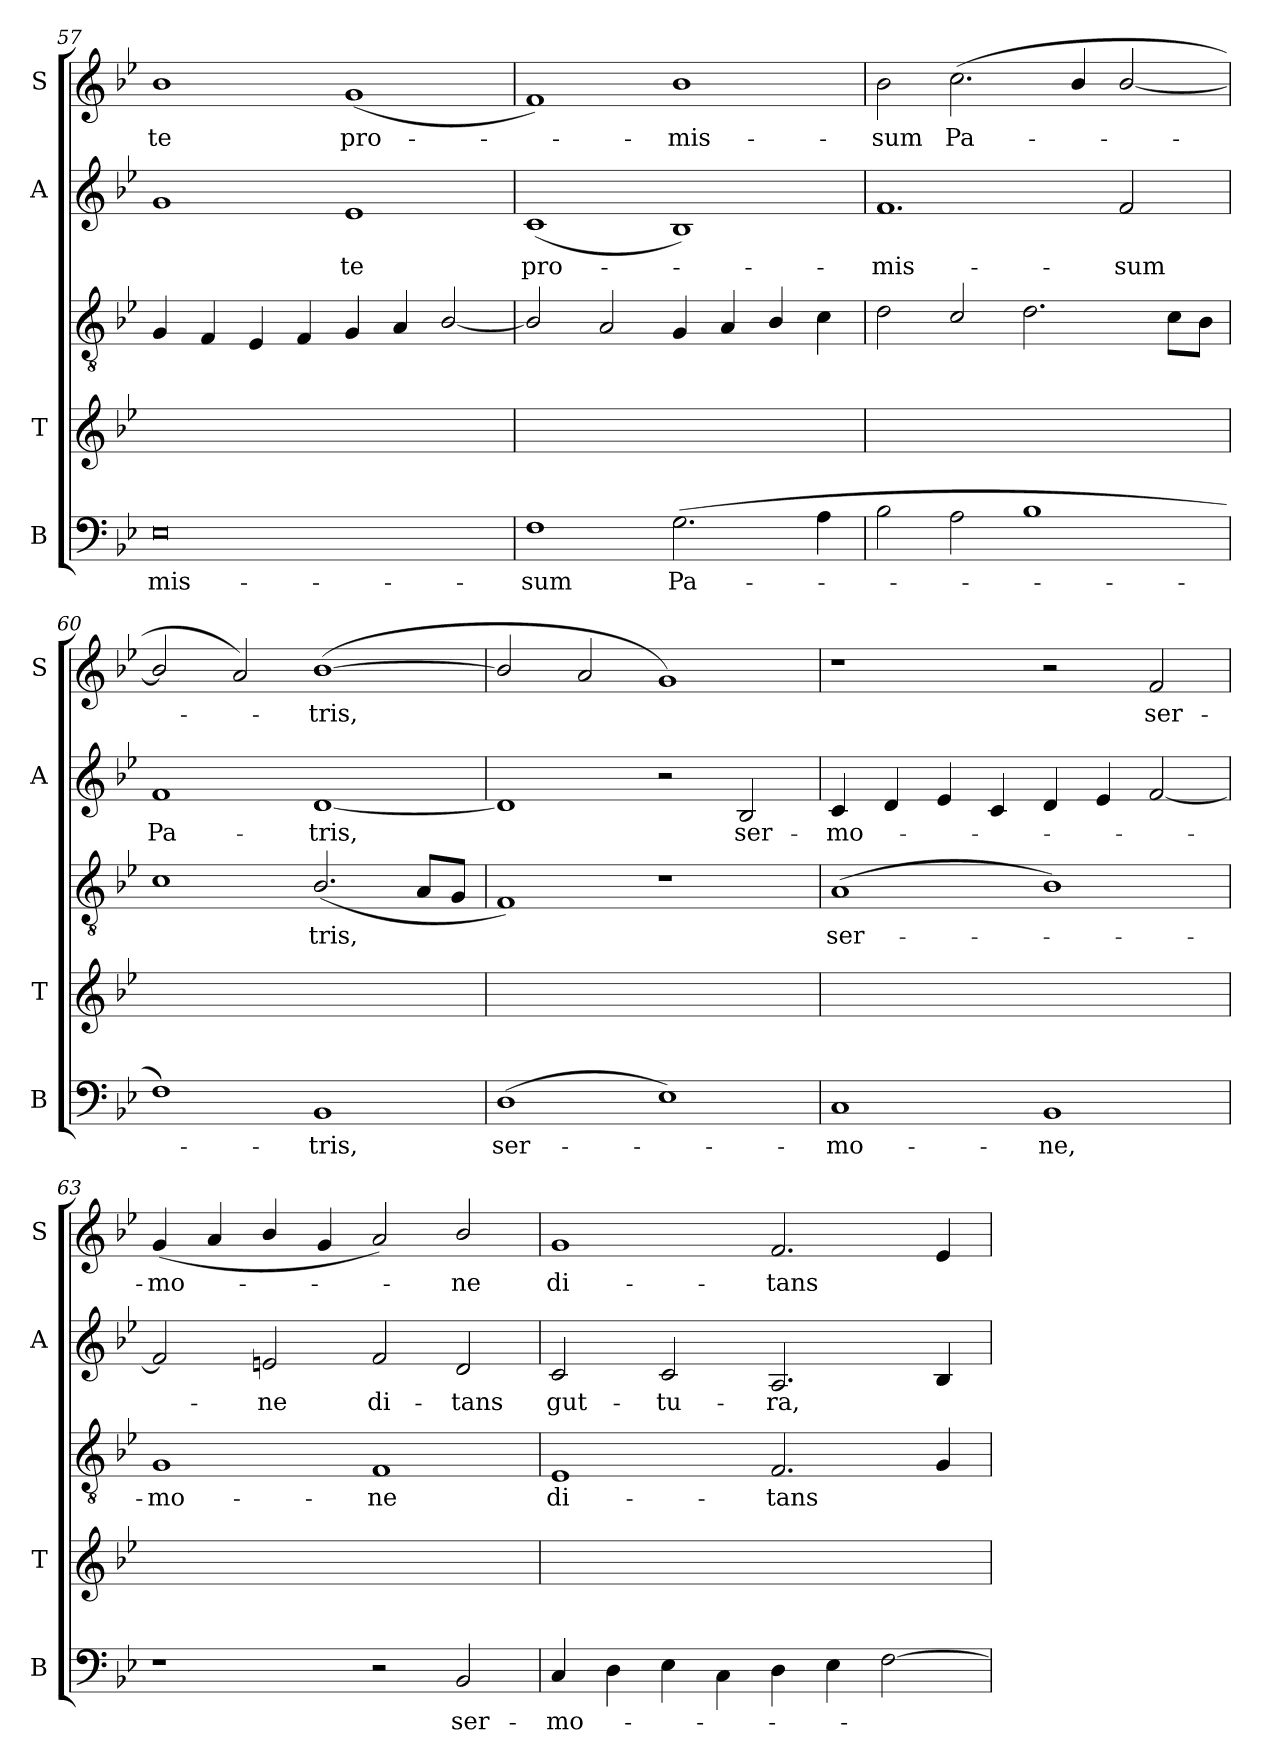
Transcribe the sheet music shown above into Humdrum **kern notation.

**kern	**text	**kern	**kern	**text	**kern	**text	**kern	**text
*part4	*part4	*part3	*part3	*part3	*part2	*part2	*part1	*part1
*staff5	*staff5	*staff4	*staff3	*staff3	*staff2	*staff2	*staff1	*staff1
*I"B	*	*I"T	*	*	*I"A	*	*I"S	*
*I'B	*	*I'T	*	*	*I'A	*	*I'S	*
!!LO:LB:g=z
*clefF4	*	*clefG2	*clefGv2	*	*clefG2	*	*clefG2	*
*k[b-e-]	*	*k[b-e-]	*k[b-e-]	*	*k[b-e-]	*	*k[b-e-]	*
*B-:	*	*B-:	*B-:	*	*B-:	*	*B-:	*
=57	=57	=57	=57	=57	=57	=57	=57	=57
!	!LO:LY:b	!	!	!	!	!	!	!LO:LY:b
0E-	mis-	0ryy	4G/	.	1g	.	1b-	te
.	.	.	4F/	.	.	.	.	.
.	.	.	4E-/	.	.	.	.	.
.	.	.	4F/	.	.	.	.	.
!	!	!	!	!	!	!LO:LY:b	!	!LO:LY:b
.	.	.	4G/	.	1e-	te	(<1g	pro-
.	.	.	4A/	.	.	.	.	.
.	.	.	[2B-/	.	.	.	.	.
=58	=58	=58	=58	=58	=58	=58	=58	=58
!	!LO:LY:b	!	!	!	!	!LO:LY:b	!	!
1F	-sum	0ryy	2B-/]	.	(<1c	pro-	1f)	.
.	.	.	2A/	.	.	.	.	.
!	!LO:LY:b	!	!	!	!	!	!	!LO:LY:b
(>2.G\	Pa-	.	4G/	.	1B-)	.	1b-	mis-
.	.	.	4A/	.	.	.	.	.
.	.	.	4B-/	.	.	.	.	.
4A\	.	.	4c\	.	.	.	.	.
=59	=59	=59	=59	=59	=59	=59	=59	=59
!	!	!	!	!	!	!LO:LY:b	!	!LO:LY:b
2B-\	.	0ryy	2d\	.	1.f	mis-	2b-\	-sum
!	!	!	!	!	!	!	!	!LO:LY:b
2A\	.	.	2c/	.	.	.	(<2.cc\	Pa-
1B-	.	.	2.d\	.	.	.	.	.
.	.	.	.	.	.	.	4b-/	.
!	!	!	!	!	!	!LO:LY:b	!	!
.	.	.	.	.	2f/	-sum	[2b-/	.
.	.	.	8c\L	.	.	.	.	.
.	.	.	8B-\J	.	.	.	.	.
=60	=60	=60	=60	=60	=60	=60	=60	=60
!	!	!	!	!	!	!LO:LY:b	!	!
1F)	.	0ryy	1c	.	1f	Pa-	2b-/]	.
.	.	.	.	.	.	.	2a/)	.
!	!LO:LY:b	!	!	!LO:LY:b	!	!LO:LY:b	!	!LO:LY:b
1BB-	tris,	.	(<2.B-/	tris,	[1d	-tris,	(<[1b-	tris,
.	.	.	8A/L	.	.	.	.	.
.	.	.	8G/J	.	.	.	.	.
=61	=61	=61	=61	=61	=61	=61	=61	=61
!	!LO:LY:b	!	!	!	!	!	!	!
(>1D	ser-	0ryy	1F)	.	1d]	.	2b-/]	.
.	.	.	.	.	.	.	2a/	.
1E-)	.	.	1r	.	2r	.	1g)	.
!	!	!	!	!	!	!LO:LY:b	!	!
.	.	.	.	.	2B-/	ser-	.	.
!!LO:PB:g=z
=62	=62	=62	=62	=62	=62	=62	=62	=62
!	!LO:LY:b	!	!	!LO:LY:b	!	!LO:LY:b	!	!
1C	mo-	0ryy	(<1A	ser-	4c/	-mo-	1r	.
.	.	.	.	.	4d/	.	.	.
.	.	.	.	.	4e-/	.	.	.
.	.	.	.	.	4c/	.	.	.
!	!LO:LY:b	!	!	!	!	!	!	!
1BB-	-ne,	.	1B-)	.	4d/	.	2r	.
.	.	.	.	.	4e-/	.	.	.
!	!	!	!	!	!	!	!	!LO:LY:b
.	.	.	.	.	[2f/	.	2f/	ser-
!!LO:LB:g=z
=63	=63	=63	=63	=63	=63	=63	=63	=63
!	!	!	!	!LO:LY:b	!	!	!	!LO:LY:b
1r	.	0ryy	1G	mo-	2f/]	.	(<4g/	-mo-
.	.	.	.	.	.	.	4a/	.
!	!	!	!	!	!	!LO:LY:b	!	!
.	.	.	.	.	2en/	ne	4b-/	.
.	.	.	.	.	.	.	4g/	.
!	!	!	!	!LO:LY:b	!	!LO:LY:b	!	!
2r	.	.	1F	-ne	2f/	di-	2a/)	.
!	!LO:LY:b	!	!	!	!	!LO:LY:b	!	!LO:LY:b
2BB-/	ser-	.	.	.	2d/	-tans	2b-/	ne
=64	=64	=64	=64	=64	=64	=64	=64	=64
!	!LO:LY:b	!	!	!LO:LY:b	!	!LO:LY:b	!	!LO:LY:b
4C/	-mo-	0ryy	1E-	di-	2c/	gut-	1g	di-
4D\	.	.	.	.	.	.	.	.
!	!	!	!	!	!	!LO:LY:b	!	!
4E-\	.	.	.	.	2c/	-tu-	.	.
4C\	.	.	.	.	.	.	.	.
!	!	!	!	!LO:LY:b	!	!LO:LY:b	!	!LO:LY:b
4D\	.	.	2.F/	-tans	2.A/	-ra,	2.f/	-tans
4E-\	.	.	.	.	.	.	.	.
[2F\	.	.	.	.	.	.	.	.
.	.	.	4G/	.	4B-/	.	4e-/	.
=	=	=	=	=	=	=	=	=
*-	*-	*-	*-	*-	*-	*-	*-	*-
